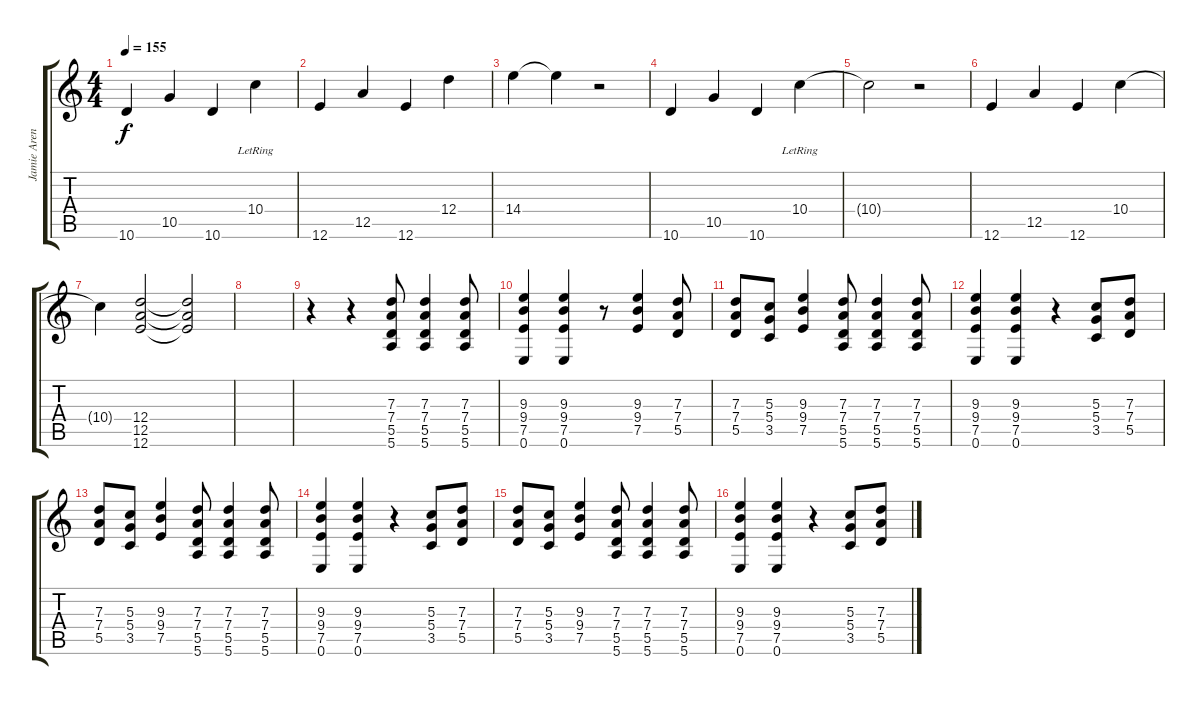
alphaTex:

\track ("Jamie Arentzen" "Jamie Aren") {instrument distortionguitar}
\staff {score tabs}
\tuning (E4 B3 G3 D3 A2 E2) {hide}
\ts (4 4)
\tempo 155
\clef g2
\ks c
10.6.4{dy f instrument electricguitarclean} 10.5.4 10.6.4 10.4{lr}.4 |
12.6.4 12.5.4 12.6.4 12.4.4 |
14.4.4 14.4{t}.4 r.2 |
10.6.4{instrument electricguitarclean} 10.5.4 10.6.4 10.4{lr}.4 |
10.4{t}.2 r.2 |
12.6.4 12.5.4 12.6.4 10.4.4 |
10.4{t}.4 (12.4 12.5 12.6).2 (12.4{t} 12.5{t} 12.6{t}).2 |
|
r.4{instrument distortionguitar} r.4 (7.3 7.4 5.5 5.6).8 (7.3 7.4 5.5 5.6).4 (7.3 7.4 5.5 5.6).8 |
(9.3 9.4 7.5 0.6).4 (9.3 9.4 7.5 0.6).4 r.8 (9.3 9.4 7.5).4 (7.3 7.4 5.5).8 |
(7.3 7.4 5.5).8 (5.3 5.4 3.5).8 (9.3 9.4 7.5).4 (7.3 7.4 5.5 5.6).8 (7.3 7.4 5.5 5.6).4 (7.3 7.4 5.5 5.6).8 |
(9.3 9.4 7.5 0.6).4 (9.3 9.4 7.5 0.6).4 r.4 (5.3 5.4 3.5).8 (7.3 7.4 5.5).8 |
(7.3 7.4 5.5).8 (5.3 5.4 3.5).8 (9.3 9.4 7.5).4 (7.3 7.4 5.5 5.6).8 (7.3 7.4 5.5 5.6).4 (7.3 7.4 5.5 5.6).8 |
(9.3 9.4 7.5 0.6).4 (9.3 9.4 7.5 0.6).4 r.4 (5.3 5.4 3.5).8 (7.3 7.4 5.5).8 |
(7.3 7.4 5.5).8 (5.3 5.4 3.5).8 (9.3 9.4 7.5).4 (7.3 7.4 5.5 5.6).8 (7.3 7.4 5.5 5.6).4 (7.3 7.4 5.5 5.6).8 |
(9.3 9.4 7.5 0.6).4 (9.3 9.4 7.5 0.6).4 r.4 (5.3 5.4 3.5).8 (7.3 7.4 5.5).8
